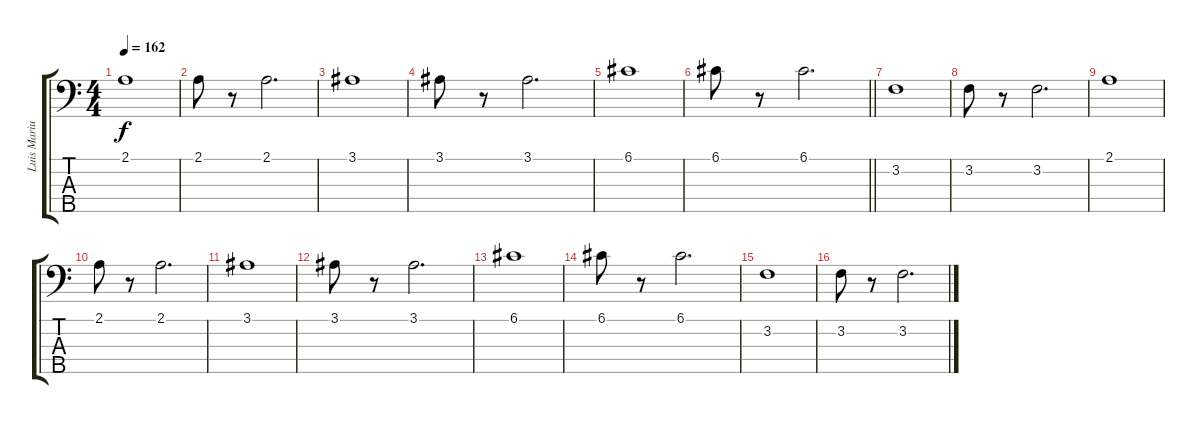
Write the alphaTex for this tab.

\track ("Luis Mariutti" "Luis Mariu") {instrument fretlessbass}
\staff {score tabs}
\tuning (G2 D2 A1 E1 B0) {hide}
\ts (4 4)
\tempo 162
\clef f4
\ks c
2.1.1{dy f} |
2.1.8 r.8 2.1.2{d} |
3.1.1 |
3.1.8 r.8 3.1.2{d} |
6.1.1 |
\barLineRight lightlight
6.1.8 r.8 6.1.2{d} |
3.2.1 |
3.2.8 r.8 3.2.2{d} |
2.1.1 |
2.1.8 r.8 2.1.2{d} |
3.1.1 |
3.1.8 r.8 3.1.2{d} |
6.1.1 |
6.1.8 r.8 6.1.2{d} |
3.2.1 |
3.2.8 r.8 3.2.2{d}
